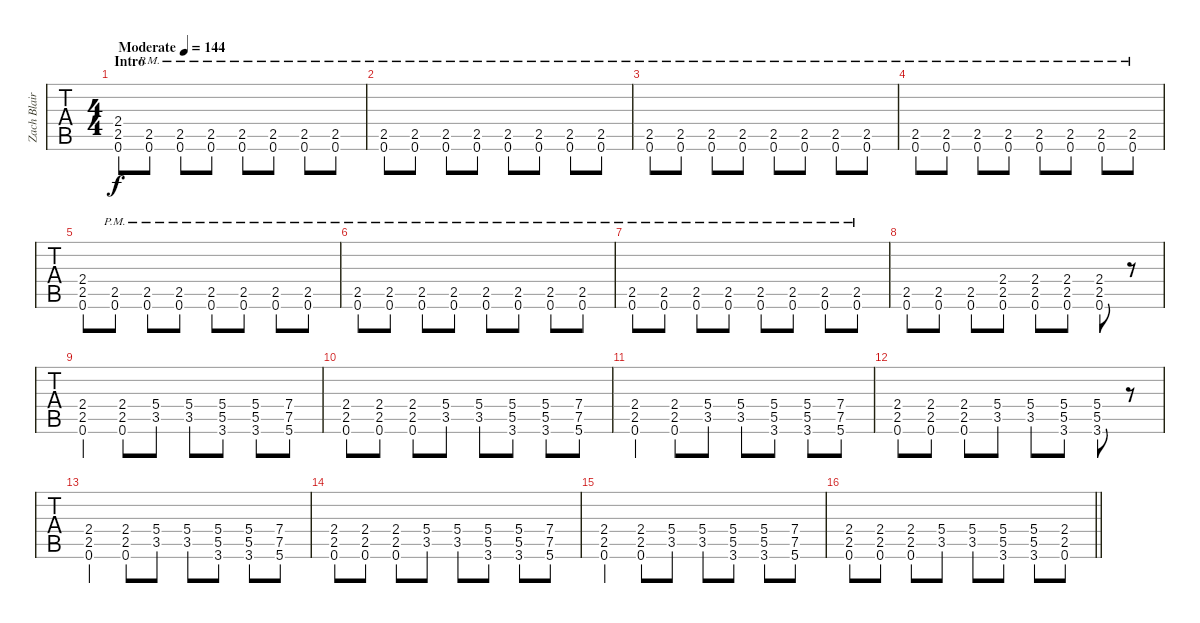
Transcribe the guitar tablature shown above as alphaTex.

\track ("Zach Blair - Guitar One" "Zach Blair") {instrument distortionguitar}
\staff {tabs}
\tuning (Eb4 Bb3 Gb3 Db3 Ab2 Eb2) {hide}
\ts (4 4)
\section ("" "Intro")
\tempo (144 "Moderate")
\clef g2
\ks db
(2.4 2.5 0.6).8{dy f instrument distortionguitar} (2.5{pm} 0.6{pm}).8 (2.5{pm} 0.6{pm}).8 (2.5{pm} 0.6{pm}).8 (2.5{pm} 0.6{pm}).8 (2.5{pm} 0.6{pm}).8 (2.5{pm} 0.6{pm}).8 (2.5{pm} 0.6{pm}).8 |
(2.5{pm} 0.6{pm}).8 (2.5{pm} 0.6{pm}).8 (2.5{pm} 0.6{pm}).8 (2.5{pm} 0.6{pm}).8 (2.5{pm} 0.6{pm}).8 (2.5{pm} 0.6{pm}).8 (2.5{pm} 0.6{pm}).8 (2.5{pm} 0.6{pm}).8 |
(2.5{pm} 0.6{pm}).8 (2.5{pm} 0.6{pm}).8 (2.5{pm} 0.6{pm}).8 (2.5{pm} 0.6{pm}).8 (2.5{pm} 0.6{pm}).8 (2.5{pm} 0.6{pm}).8 (2.5{pm} 0.6{pm}).8 (2.5{pm} 0.6{pm}).8 |
(2.5{pm} 0.6{pm}).8 (2.5{pm} 0.6{pm}).8 (2.5{pm} 0.6{pm}).8 (2.5{pm} 0.6{pm}).8 (2.5{pm} 0.6{pm}).8 (2.5{pm} 0.6{pm}).8 (2.5{pm} 0.6{pm}).8 (2.5{pm} 0.6{pm}).8 |
(2.4 2.5 0.6).8 (2.5{pm} 0.6{pm}).8 (2.5{pm} 0.6{pm}).8 (2.5{pm} 0.6{pm}).8 (2.5{pm} 0.6{pm}).8 (2.5{pm} 0.6{pm}).8 (2.5{pm} 0.6{pm}).8 (2.5{pm} 0.6{pm}).8 |
(2.5{pm} 0.6{pm}).8 (2.5{pm} 0.6{pm}).8 (2.5{pm} 0.6{pm}).8 (2.5{pm} 0.6{pm}).8 (2.5{pm} 0.6{pm}).8 (2.5{pm} 0.6{pm}).8 (2.5{pm} 0.6{pm}).8 (2.5{pm} 0.6{pm}).8 |
(2.5{pm} 0.6{pm}).8 (2.5{pm} 0.6{pm}).8 (2.5{pm} 0.6{pm}).8 (2.5{pm} 0.6{pm}).8 (2.5{pm} 0.6{pm}).8 (2.5{pm} 0.6{pm}).8 (2.5{pm} 0.6{pm}).8 (2.5{pm} 0.6{pm}).8 |
(2.5 0.6).8 (2.5 0.6).8 (2.5 0.6).8 (2.4 2.5 0.6).8 (2.4 2.5 0.6).8 (2.4 2.5 0.6).8 (2.4 2.5 0.6).8 r.8 |
(2.4 2.5 0.6).4{balance 16} (2.4 2.5 0.6).8 (5.4 3.5).8 (5.4 3.5).8 (5.4 5.5 3.6).8 (5.4 5.5 3.6).8 (7.4 7.5 5.6).8 |
(2.4 2.5 0.6).8 (2.4 2.5 0.6).8 (2.4 2.5 0.6).8 (5.4 3.5).8 (5.4 3.5).8 (5.4 5.5 3.6).8 (5.4 5.5 3.6).8 (7.4 7.5 5.6).8 |
(2.4 2.5 0.6).4 (2.4 2.5 0.6).8 (5.4 3.5).8 (5.4 3.5).8 (5.4 5.5 3.6).8 (5.4 5.5 3.6).8 (7.4 7.5 5.6).8 |
(2.4 2.5 0.6).8 (2.4 2.5 0.6).8 (2.4 2.5 0.6).8 (5.4 3.5).8 (5.4 3.5).8 (5.4 5.5 3.6).8 (5.4 5.5 3.6).8 r.8 |
(2.4 2.5 0.6).4 (2.4 2.5 0.6).8 (5.4 3.5).8 (5.4 3.5).8 (5.4 5.5 3.6).8 (5.4 5.5 3.6).8 (7.4 7.5 5.6).8 |
(2.4 2.5 0.6).8 (2.4 2.5 0.6).8 (2.4 2.5 0.6).8 (5.4 3.5).8 (5.4 3.5).8 (5.4 5.5 3.6).8 (5.4 5.5 3.6).8 (7.4 7.5 5.6).8 |
(2.4 2.5 0.6).4 (2.4 2.5 0.6).8 (5.4 3.5).8 (5.4 3.5).8 (5.4 5.5 3.6).8 (5.4 5.5 3.6).8 (7.4 7.5 5.6).8 |
\barLineRight lightlight
(2.4 2.5 0.6).8 (2.4 2.5 0.6).8 (2.4 2.5 0.6).8 (5.4 3.5).8 (5.4 3.5).8 (5.4 5.5 3.6).8 (5.4 5.5 3.6).8 (2.4 2.5 0.6).8
